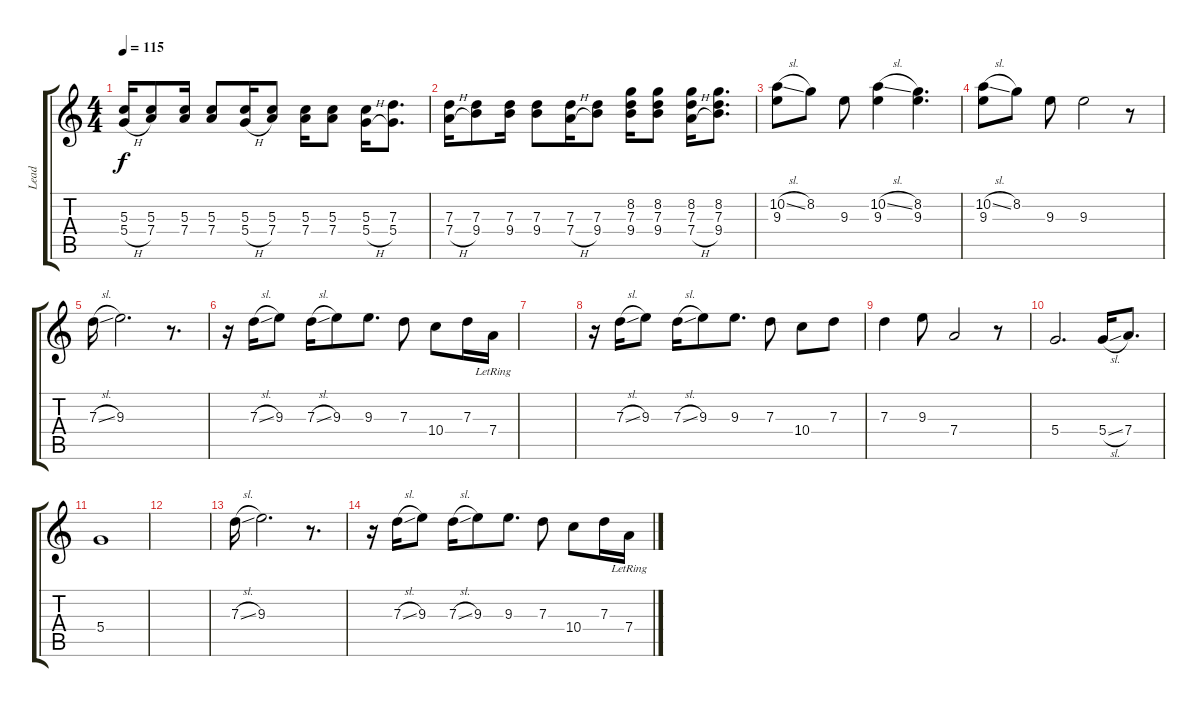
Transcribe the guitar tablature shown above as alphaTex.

\track ("Lead" "Lead") {instrument electricguitarjazz}
\staff {score tabs}
\tuning (E4 B3 G3 D3 A2 E2) {hide}
\ts (4 4)
\tempo 115
\clef g2
\ks c
(5.3 5.4{h}).16{dy f} (5.3 7.4).8 (5.3 7.4).16 (5.3 7.4).8 (5.3 5.4{h}).16 (5.3 7.4).8 (5.3 7.4).16 (5.3 7.4).8 (5.3 5.4{h}).16 (7.3 5.4).8{d} |
(7.3 7.4{h}).16 (7.3 9.4).8 (7.3 9.4).16 (7.3 9.4).8 (7.3 7.4{h}).16 (7.3 9.4).8 (8.2 7.3 9.4).16 (8.2 7.3 9.4).8 (8.2 7.3 7.4{h}).16 (8.2 7.3 9.4).8{d} |
(10.2{sl} 9.3).8 8.2.8 9.3.8 (10.2{sl} 9.3).4 (8.2 9.3).4{d} |
(10.2{sl} 9.3).8 8.2.8 9.3.8 9.3.2 r.8 |
7.3{sl}.16 9.3.2{d} r.8{d} |
r.16 7.3{sl}.16 9.3.8 7.3{sl}.16 9.3.8 9.3.8{d} 7.3.8 10.4.8 7.3.16 7.4{lr}.16 |
|
r.16 7.3{sl}.16 9.3.8 7.3{sl}.16 9.3.8 9.3.8{d} 7.3.8 10.4.8 7.3.8 |
7.3.4 9.3.8 7.4.2 r.8 |
5.4.2{d} 5.4{sl}.16 7.4.8{d} |
5.4.1 |
|
7.3{sl}.16 9.3.2{d} r.8{d} |
r.16 7.3{sl}.16 9.3.8 7.3{sl}.16 9.3.8 9.3.8{d} 7.3.8 10.4.8 7.3.16 7.4{lr}.16
